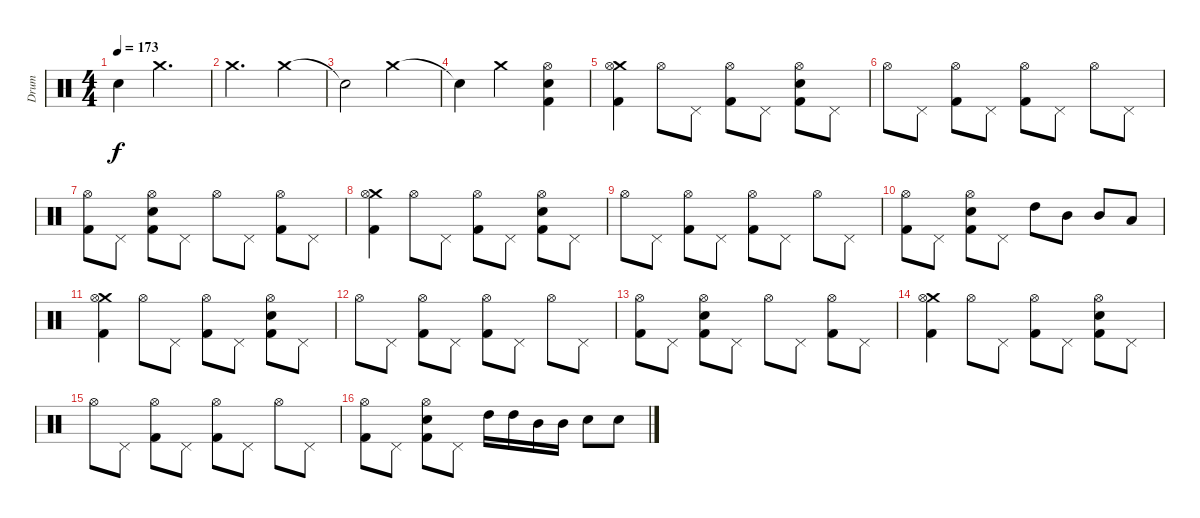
\track ("Drum" "Drum") {instrument percussion}
\staff {score}
\articulation defaults
\ts (4 4)
\tempo 173
\clef neutral
\ks c "Snare (hit)"{t}.4{dy f} "Crash medium (hit)".2{d}
|
"Crash medium (hit)".2{d} "Crash medium (hit)".4 |
"Snare (hit)"{t}.2 "Crash medium (hit)".2 |
"Snare (hit)"{t}.4 "Crash medium (hit)".2 ("Hi-Hat (open)" "Electric Snare (hit)" "Kick (hit) 2").4 |
("Crash medium (hit)" "Hi-Hat (open)" "Kick (hit) 2").4 "Hi-Hat (open)".8 "Pedal Hi-Hat (hit)".8 ("Hi-Hat (open)" "Kick (hit) 2").8 "Pedal Hi-Hat (hit)".8 ("Hi-Hat (open)" "Electric Snare (hit)" "Kick (hit) 2").8 "Pedal Hi-Hat (hit)".8 |
"Hi-Hat (open)".8 "Pedal Hi-Hat (hit)".8 ("Hi-Hat (open)" "Kick (hit) 2").8 "Pedal Hi-Hat (hit)".8 ("Hi-Hat (open)" "Kick (hit) 2").8 "Pedal Hi-Hat (hit)".8 "Hi-Hat (open)".8 "Pedal Hi-Hat (hit)".8 |
("Hi-Hat (open)" "Kick (hit) 2").8 "Pedal Hi-Hat (hit)".8 ("Hi-Hat (open)" "Electric Snare (hit)" "Kick (hit) 2").8 "Pedal Hi-Hat (hit)".8 "Hi-Hat (open)".8 "Pedal Hi-Hat (hit)".8 ("Hi-Hat (open)" "Kick (hit) 2").8 "Pedal Hi-Hat (hit)".8 |
("Crash medium (hit)" "Hi-Hat (open)" "Kick (hit) 2").4 "Hi-Hat (open)".8 "Pedal Hi-Hat (hit)".8 ("Hi-Hat (open)" "Kick (hit) 2").8 "Pedal Hi-Hat (hit)".8 ("Hi-Hat (open)" "Electric Snare (hit)" "Kick (hit) 2").8 "Pedal Hi-Hat (hit)".8 |
"Hi-Hat (open)".8 "Pedal Hi-Hat (hit)".8 ("Hi-Hat (open)" "Kick (hit) 2").8 "Pedal Hi-Hat (hit)".8 ("Hi-Hat (open)" "Kick (hit) 2").8 "Pedal Hi-Hat (hit)".8 "Hi-Hat (open)".8 "Pedal Hi-Hat (hit)".8 |
("Hi-Hat (open)" "Kick (hit) 2").8 "Pedal Hi-Hat (hit)".8 ("Hi-Hat (open)" "Electric Snare (hit)" "Kick (hit) 2").8 "Pedal Hi-Hat (hit)".8 "High Tom (hit)".8 "Mid Tom (hit)".8 "Mid Tom (hit)".8 "Low Tom (hit)".8 |
("Crash medium (hit)" "Hi-Hat (open)" "Kick (hit) 2").4 "Hi-Hat (open)".8 "Pedal Hi-Hat (hit)".8 ("Hi-Hat (open)" "Kick (hit) 2").8 "Pedal Hi-Hat (hit)".8 ("Hi-Hat (open)" "Electric Snare (hit)" "Kick (hit) 2").8 "Pedal Hi-Hat (hit)".8 |
"Hi-Hat (open)".8 "Pedal Hi-Hat (hit)".8 ("Hi-Hat (open)" "Kick (hit) 2").8 "Pedal Hi-Hat (hit)".8 ("Hi-Hat (open)" "Kick (hit) 2").8 "Pedal Hi-Hat (hit)".8 "Hi-Hat (open)".8 "Pedal Hi-Hat (hit)".8 |
("Hi-Hat (open)" "Kick (hit) 2").8 "Pedal Hi-Hat (hit)".8 ("Hi-Hat (open)" "Electric Snare (hit)" "Kick (hit) 2").8 "Pedal Hi-Hat (hit)".8 "Hi-Hat (open)".8 "Pedal Hi-Hat (hit)".8 ("Hi-Hat (open)" "Kick (hit) 2").8 "Pedal Hi-Hat (hit)".8 |
("Crash medium (hit)" "Hi-Hat (open)" "Kick (hit) 2").4 "Hi-Hat (open)".8 "Pedal Hi-Hat (hit)".8 ("Hi-Hat (open)" "Kick (hit) 2").8 "Pedal Hi-Hat (hit)".8 ("Hi-Hat (open)" "Electric Snare (hit)" "Kick (hit) 2").8 "Pedal Hi-Hat (hit)".8 |
"Hi-Hat (open)".8 "Pedal Hi-Hat (hit)".8 ("Hi-Hat (open)" "Kick (hit) 2").8 "Pedal Hi-Hat (hit)".8 ("Hi-Hat (open)" "Kick (hit) 2").8 "Pedal Hi-Hat (hit)".8 "Hi-Hat (open)".8 "Pedal Hi-Hat (hit)".8 |
("Hi-Hat (open)" "Kick (hit) 2").8 "Pedal Hi-Hat (hit)".8 ("Hi-Hat (open)" "Electric Snare (hit)" "Kick (hit) 2").8 "Pedal Hi-Hat (hit)".8 "High Tom (hit)".16 "High Tom (hit)".16 "Mid Tom (hit)".16 "Mid Tom (hit)".16 "Electric Snare (hit)".8 "Electric Snare (hit)".8
